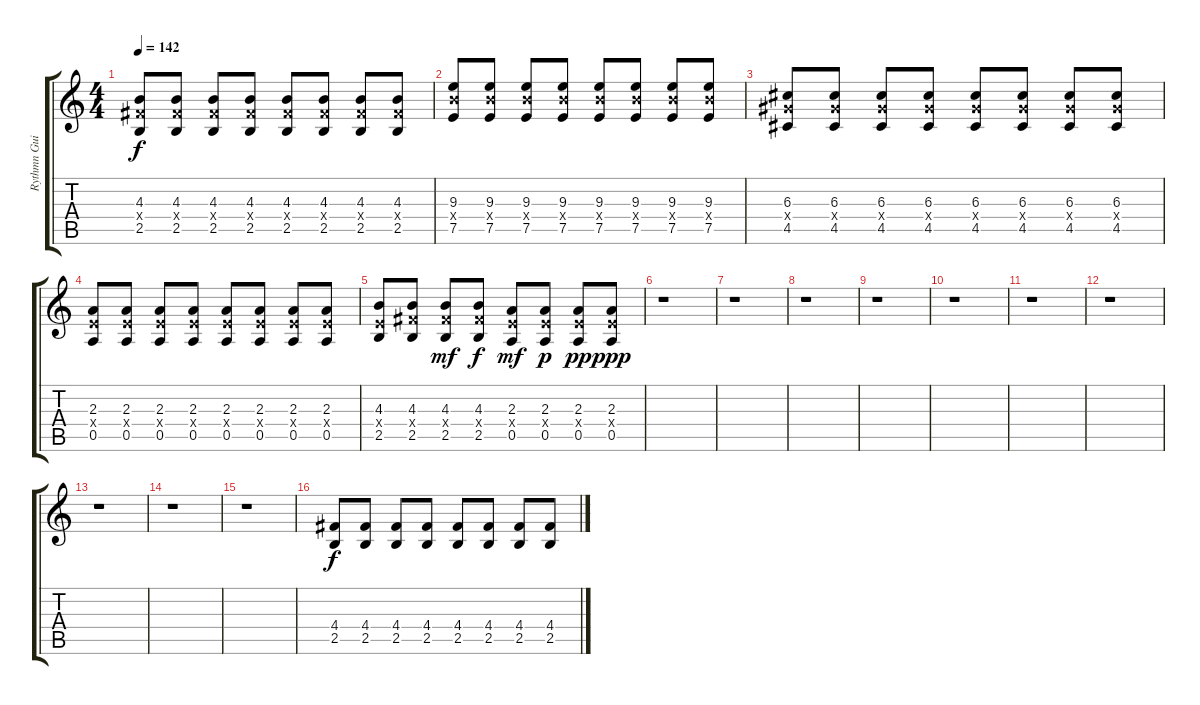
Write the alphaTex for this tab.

\track ("Rythmn Guitar" "Rythmn Gui") {instrument overdrivenguitar}
\staff {score tabs}
\tuning (E4 B3 G3 D3 A2 D2) {hide}
\ts (4 4)
\tempo 142
\clef g2
\ks c
(4.3 4.4{x} 2.5).8{dy f} (4.3 4.4{x} 2.5).8 (4.3 4.4{x} 2.5).8 (4.3 4.4{x} 2.5).8 (4.3 4.4{x} 2.5).8 (4.3 4.4{x} 2.5).8 (4.3 4.4{x} 2.5).8 (4.3 4.4{x} 2.5).8 |
(9.3 9.4{x} 7.5).8 (9.3 9.4{x} 7.5).8 (9.3 9.4{x} 7.5).8 (9.3 9.4{x} 7.5).8 (9.3 9.4{x} 7.5).8 (9.3 9.4{x} 7.5).8 (9.3 9.4{x} 7.5).8 (9.3 9.4{x} 7.5).8 |
(6.3 6.4{x} 4.5).8 (6.3 6.4{x} 4.5).8 (6.3 6.4{x} 4.5).8 (6.3 6.4{x} 4.5).8 (6.3 6.4{x} 4.5).8 (6.3 6.4{x} 4.5).8 (6.3 6.4{x} 4.5).8 (6.3 6.4{x} 4.5).8 |
(2.3 2.4{x} 0.5).8 (2.3 2.4{x} 0.5).8 (2.3 2.4{x} 0.5).8 (2.3 2.4{x} 0.5).8 (2.3 2.4{x} 0.5).8 (2.3 2.4{x} 0.5).8 (2.3 2.4{x} 0.5).8 (2.3 2.4{x} 0.5).8 |
(4.3 2.4{x} 2.5).8 (4.3 4.4{x} 2.5).8 (4.3 4.4{x} 2.5).8{dy mf} (4.3 4.4{x} 2.5).8{dy f} (2.3 2.4{x} 0.5).8{dy mf} (2.3 2.4{x} 0.5).8{dy p} (2.3 2.4{x} 0.5).8{dy pp} (2.3 2.4{x} 0.5).8{dy ppp} |
r.1 |
r.1 |
r.1 |
r.1 |
r.1 |
r.1 |
r.1 |
r.1 |
r.1 |
r.1 |
(4.4 2.5).8{dy f} (4.4 2.5).8 (4.4 2.5).8 (4.4 2.5).8 (4.4 2.5).8 (4.4 2.5).8 (4.4 2.5).8 (4.4 2.5).8
